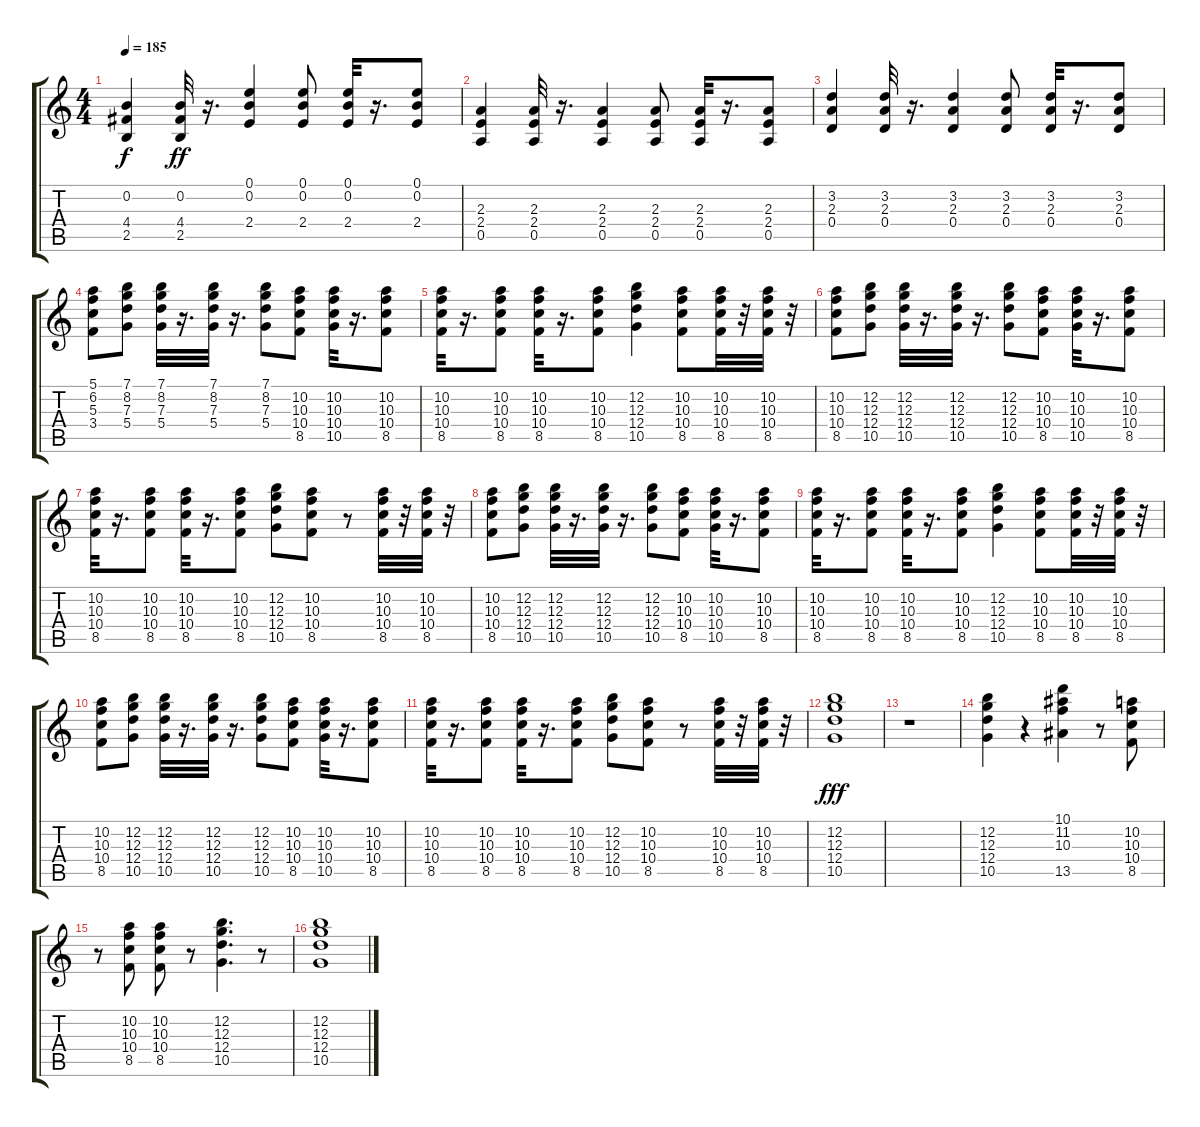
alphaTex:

\track "" {instrument overdrivenguitar}
\staff {score tabs}
\tuning (E4 B3 G3 D3 A2 E2) {hide}
\ts (4 4)
\tempo 185
\clef g2
\ks c
(0.2{t} 4.4{t} 2.5{t}).4{dy f} (0.2 4.4 2.5).32{dy ff} r.16{d} (0.1 0.2 2.4).4 (0.1 0.2 2.4).8 (0.1 0.2 2.4).32 r.16{d} (0.1 0.2 2.4).8 |
(2.3 2.4 0.5).4 (2.3 2.4 0.5).32 r.16{d} (2.3 2.4 0.5).4 (2.3 2.4 0.5).8 (2.3 2.4 0.5).32 r.16{d} (2.3 2.4 0.5).8 |
(3.2 2.3 0.4).4 (3.2 2.3 0.4).32 r.16{d} (3.2 2.3 0.4).4 (3.2 2.3 0.4).8 (3.2 2.3 0.4).32 r.16{d} (3.2 2.3 0.4).8 |
(5.1 6.2 5.3 3.4).8 (7.1 8.2 7.3 5.4).8 (7.1 8.2 7.3 5.4).32 r.16{d} (7.1 8.2 7.3 5.4).32 r.16{d} (7.1 8.2 7.3 5.4).8 (10.2 10.3 10.4 8.5).8 (10.2 10.3 10.4 10.5).32 r.16{d} (10.2 10.3 10.4 8.5).8 |
(10.2 10.3 10.4 8.5).32 r.16{d} (10.2 10.3 10.4 8.5).8 (10.2 10.3 10.4 8.5).32 r.16{d} (10.2 10.3 10.4 8.5).8 (12.2 12.3 12.4 10.5).4 (10.2 10.3 10.4 8.5).8 (10.2 10.3 10.4 8.5).32 r.32 (10.2 10.3 10.4 8.5).32 r.32 |
(10.2 10.3 10.4 8.5).8 (12.2 12.3 12.4 10.5).8 (12.2 12.3 12.4 10.5).32 r.16{d} (12.2 12.3 12.4 10.5).32 r.16{d} (12.2 12.3 12.4 10.5).8 (10.2 10.3 10.4 8.5).8 (10.2 10.3 10.4 10.5).32 r.16{d} (10.2 10.3 10.4 8.5).8 |
(10.2 10.3 10.4 8.5).32 r.16{d} (10.2 10.3 10.4 8.5).8 (10.2 10.3 10.4 8.5).32 r.16{d} (10.2 10.3 10.4 8.5).8 (12.2 12.3 12.4 10.5).8 (10.2 10.3 10.4 8.5).8 r.8 (10.2 10.3 10.4 8.5).32 r.32 (10.2 10.3 10.4 8.5).32 r.32 |
(10.2 10.3 10.4 8.5).8 (12.2 12.3 12.4 10.5).8 (12.2 12.3 12.4 10.5).32 r.16{d} (12.2 12.3 12.4 10.5).32 r.16{d} (12.2 12.3 12.4 10.5).8 (10.2 10.3 10.4 8.5).8 (10.2 10.3 10.4 10.5).32 r.16{d} (10.2 10.3 10.4 8.5).8 |
(10.2 10.3 10.4 8.5).32 r.16{d} (10.2 10.3 10.4 8.5).8 (10.2 10.3 10.4 8.5).32 r.16{d} (10.2 10.3 10.4 8.5).8 (12.2 12.3 12.4 10.5).4 (10.2 10.3 10.4 8.5).8 (10.2 10.3 10.4 8.5).32 r.32 (10.2 10.3 10.4 8.5).32 r.32 |
(10.2 10.3 10.4 8.5).8 (12.2 12.3 12.4 10.5).8 (12.2 12.3 12.4 10.5).32 r.16{d} (12.2 12.3 12.4 10.5).32 r.16{d} (12.2 12.3 12.4 10.5).8 (10.2 10.3 10.4 8.5).8 (10.2 10.3 10.4 10.5).32 r.16{d} (10.2 10.3 10.4 8.5).8 |
(10.2 10.3 10.4 8.5).32 r.16{d} (10.2 10.3 10.4 8.5).8 (10.2 10.3 10.4 8.5).32 r.16{d} (10.2 10.3 10.4 8.5).8 (12.2 12.3 12.4 10.5).8 (10.2 10.3 10.4 8.5).8 r.8 (10.2 10.3 10.4 8.5).32 r.32 (10.2 10.3 10.4 8.5).32 r.32 |
(12.2 12.3 12.4 10.5).1{dy fff} |
r.1 |
(12.2 12.3 12.4 10.5).4 r.4 (10.1 11.2 10.3 13.5).4 r.8 (10.2 10.3 10.4 8.5).8 |
r.8 (10.2 10.3 10.4 8.5).8 (10.2 10.3 10.4 8.5).8 r.8 (12.2 12.3 12.4 10.5).4{d} r.8 |
(12.2 12.3 12.4 10.5).1
